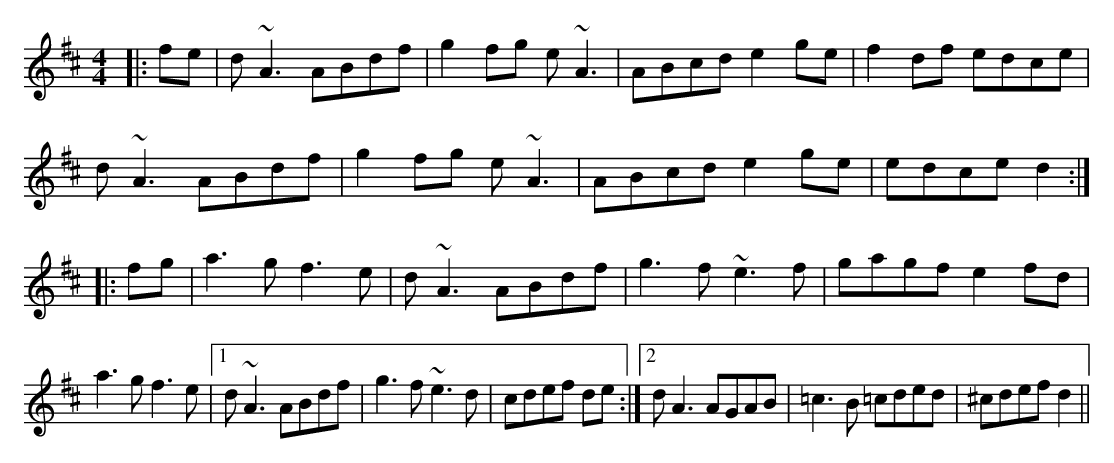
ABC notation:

X:1
M:4/4
K:Amix
|:fe|d~A3 ABdf|g2fg e~A3|ABcd e2ge|f2df edce|
d~A3 ABdf|g2fg e~A3|ABcd e2ge|edce d2:|
|:fg|a3g f3e|d~A3 ABdf|g3f ~e3f|gagf e2fd|
a3g f3e|1 d~A3 ABdf|g3f ~e3d|cdef de:|2 dA3 AGAB|=c3B =cded|^cdef d2||
